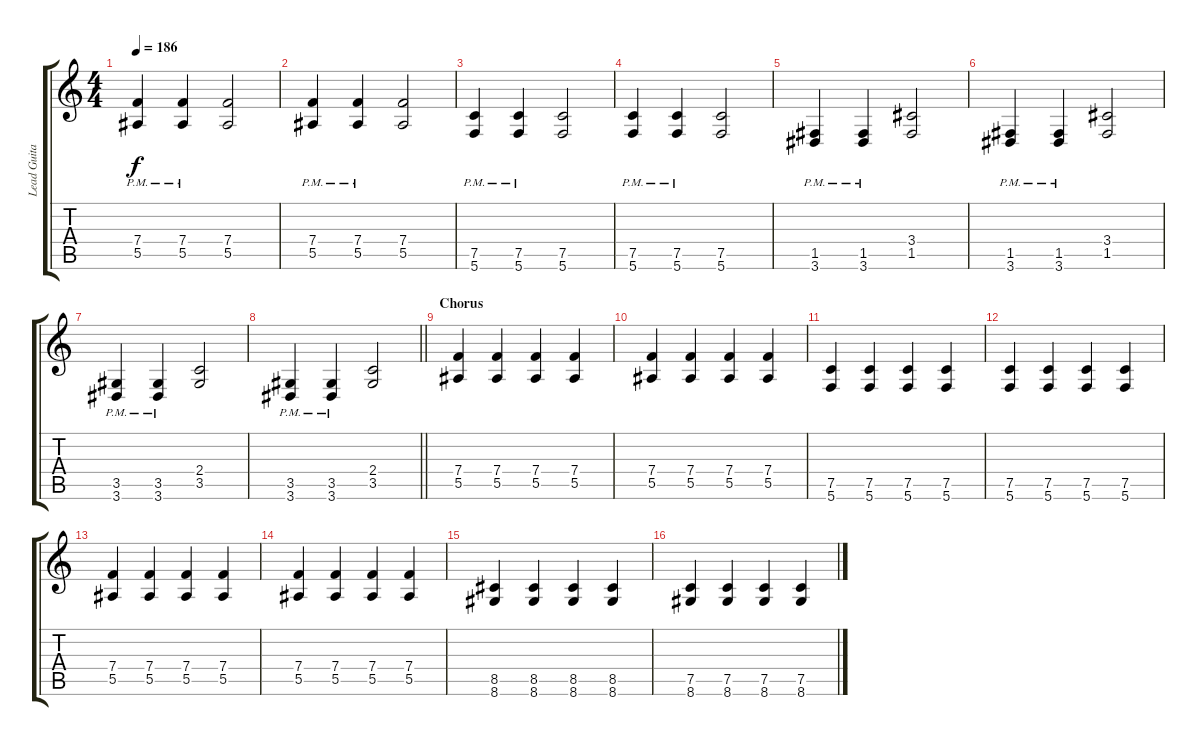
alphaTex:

\track ("Lead Guitar 1" "Lead Guita") {instrument distortionguitar}
\staff {score tabs}
\tuning (C4 G3 Eb3 Bb2 F2 C2) {hide}
\ts (4 4)
\tempo 186
\clef g2
\ks c
(7.4{pm} 5.5{pm}).4{dy f} (7.4{pm} 5.5{pm}).4 (7.4 5.5).2 |
(7.4{pm} 5.5{pm}).4 (7.4{pm} 5.5{pm}).4 (7.4 5.5).2 |
(7.5{pm} 5.6{pm}).4 (7.5{pm} 5.6{pm}).4 (7.5 5.6).2 |
(7.5{pm} 5.6{pm}).4 (7.5{pm} 5.6{pm}).4 (7.5 5.6).2 |
(1.5{pm} 3.6{pm}).4 (1.5{pm} 3.6{pm}).4 (3.4 1.5).2 |
(1.5{pm} 3.6{pm}).4 (1.5{pm} 3.6{pm}).4 (3.4 1.5).2 |
(3.5{pm} 3.6{pm}).4 (3.5{pm} 3.6{pm}).4 (2.4 3.5).2 |
\barLineRight lightlight
(3.5{pm} 3.6{pm}).4 (3.5{pm} 3.6{pm}).4 (2.4 3.5).2 |
\section ("" "Chorus")
(7.4 5.5).4 (7.4 5.5).4 (7.4 5.5).4 (7.4 5.5).4 |
(7.4 5.5).4 (7.4 5.5).4 (7.4 5.5).4 (7.4 5.5).4 |
(7.5 5.6).4 (7.5 5.6).4 (7.5 5.6).4 (7.5 5.6).4 |
(7.5 5.6).4 (7.5 5.6).4 (7.5 5.6).4 (7.5 5.6).4 |
(7.4 5.5).4 (7.4 5.5).4 (7.4 5.5).4 (7.4 5.5).4 |
(7.4 5.5).4 (7.4 5.5).4 (7.4 5.5).4 (7.4 5.5).4 |
(8.5 8.6).4 (8.5 8.6).4 (8.5 8.6).4 (8.5 8.6).4 |
(7.5 8.6).4 (7.5 8.6).4 (7.5 8.6).4 (7.5 8.6).4
